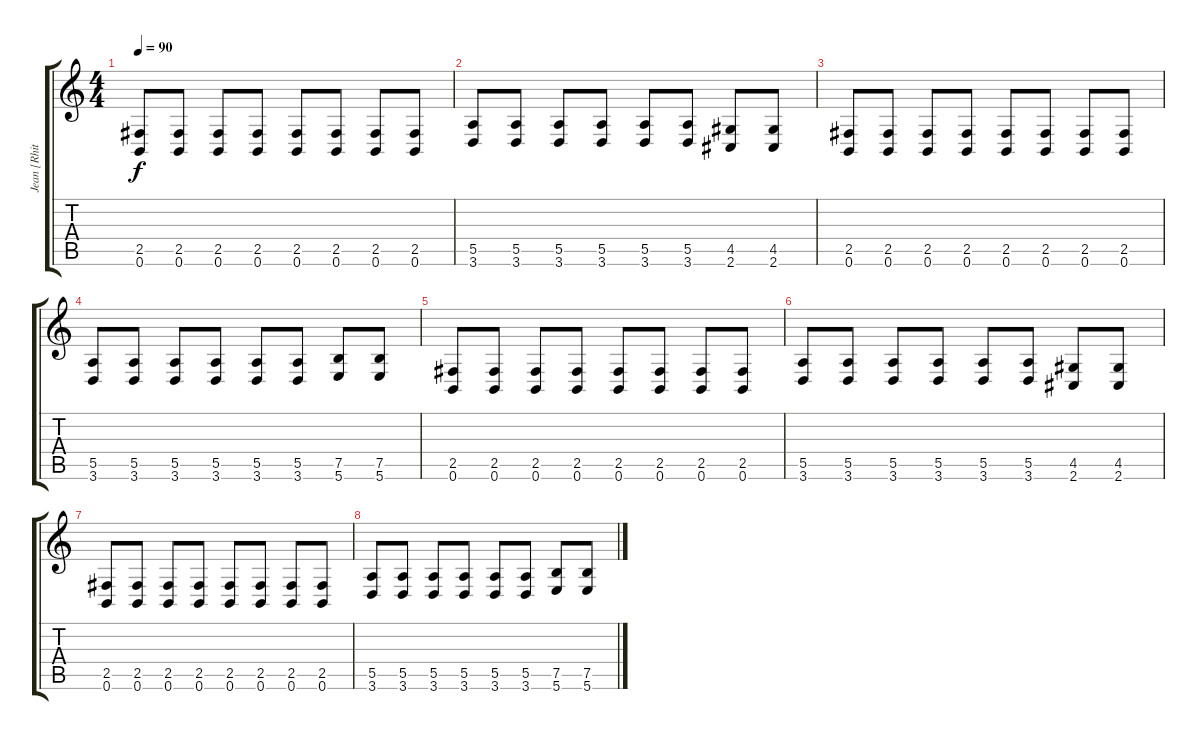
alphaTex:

\track ("Jean [Rhitm]" "Jean [Rhit") {instrument distortionguitar}
\staff {score tabs}
\tuning (B3 Gb3 D3 A2 E2 B1) {hide}
\ts (4 4)
\tempo 90
\clef g2
\ks c
(2.5 0.6).8{dy f} (2.5 0.6).8 (2.5 0.6).8 (2.5 0.6).8 (2.5 0.6).8 (2.5 0.6).8 (2.5 0.6).8 (2.5 0.6).8 |
(5.5 3.6).8 (5.5 3.6).8 (5.5 3.6).8 (5.5 3.6).8 (5.5 3.6).8 (5.5 3.6).8 (4.5 2.6).8 (4.5 2.6).8 |
(2.5 0.6).8 (2.5 0.6).8 (2.5 0.6).8 (2.5 0.6).8 (2.5 0.6).8 (2.5 0.6).8 (2.5 0.6).8 (2.5 0.6).8 |
(5.5 3.6).8 (5.5 3.6).8 (5.5 3.6).8 (5.5 3.6).8 (5.5 3.6).8 (5.5 3.6).8 (7.5 5.6).8 (7.5 5.6).8 |
(2.5 0.6).8 (2.5 0.6).8 (2.5 0.6).8 (2.5 0.6).8 (2.5 0.6).8 (2.5 0.6).8 (2.5 0.6).8 (2.5 0.6).8 |
(5.5 3.6).8 (5.5 3.6).8 (5.5 3.6).8 (5.5 3.6).8 (5.5 3.6).8 (5.5 3.6).8 (4.5 2.6).8 (4.5 2.6).8 |
(2.5 0.6).8 (2.5 0.6).8 (2.5 0.6).8 (2.5 0.6).8 (2.5 0.6).8 (2.5 0.6).8 (2.5 0.6).8 (2.5 0.6).8 |
(5.5 3.6).8 (5.5 3.6).8 (5.5 3.6).8 (5.5 3.6).8 (5.5 3.6).8 (5.5 3.6).8 (7.5 5.6).8 (7.5 5.6).8
